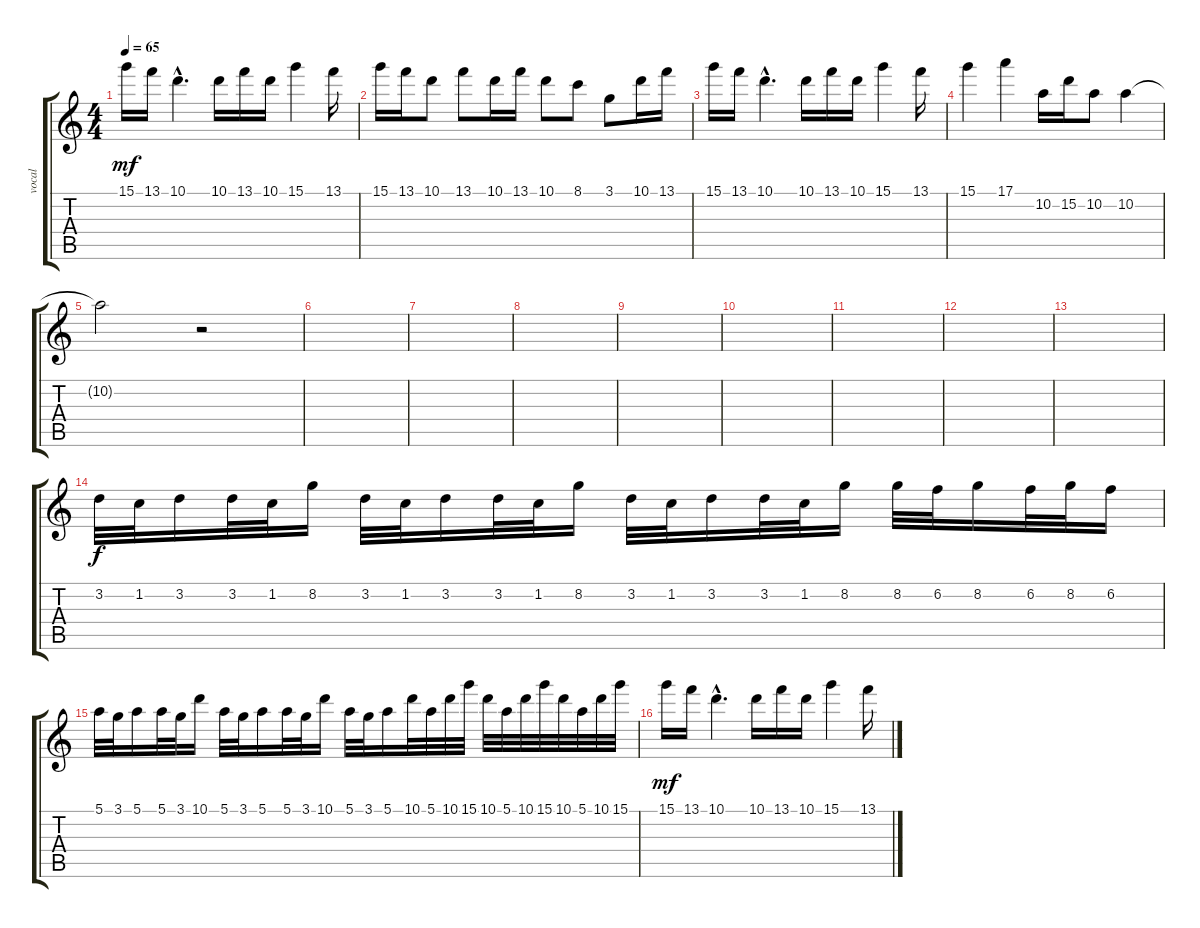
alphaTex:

\track ("vocal" "vocal") {instrument distortionguitar}
\staff {score tabs}
\tuning (E4 B3 G3 D3 A2 E2) {hide}
\ts (4 4)
\tempo 65
\clef g2
\ks c
15.1.16{dy mf} 13.1.16 10.1{hac}.4{d} 10.1.16 13.1.16 10.1.16 15.1.4 13.1.16 |
15.1.16 13.1.16 10.1.8 13.1.8 10.1.16 13.1.16 10.1.8 8.1.8 3.1.8 10.1.16 13.1.16 |
15.1.16 13.1.16 10.1{hac}.4{d} 10.1.16 13.1.16 10.1.16 15.1.4 13.1.16 |
15.1.4 17.1.4 10.2.16 15.2.16 10.2.8 10.2.4 |
10.2{t}.2 r.2 |
|
|
|
|
|
|
|
|
3.2.32{dy f} 1.2.32 3.2.16 3.2.32 1.2.32 8.2.16 3.2.32 1.2.32 3.2.16 3.2.32 1.2.32 8.2.16 3.2.32 1.2.32 3.2.16 3.2.32 1.2.32 8.2.16 8.2.32 6.2.32 8.2.16 6.2.32 8.2.32 6.2.16 |
5.1.32 3.1.32 5.1.16 5.1.32 3.1.32 10.1.16 5.1.32 3.1.32 5.1.16 5.1.32 3.1.32 10.1.16 5.1.32 3.1.32 5.1.16 10.1.32 5.1.32 10.1.32 15.1.32 10.1.32 5.1.32 10.1.32 15.1.32 10.1.32 5.1.32 10.1.32 15.1.32 |
15.1.16{dy mf} 13.1.16 10.1{hac}.4{d} 10.1.16 13.1.16 10.1.16 15.1.4 13.1.16
